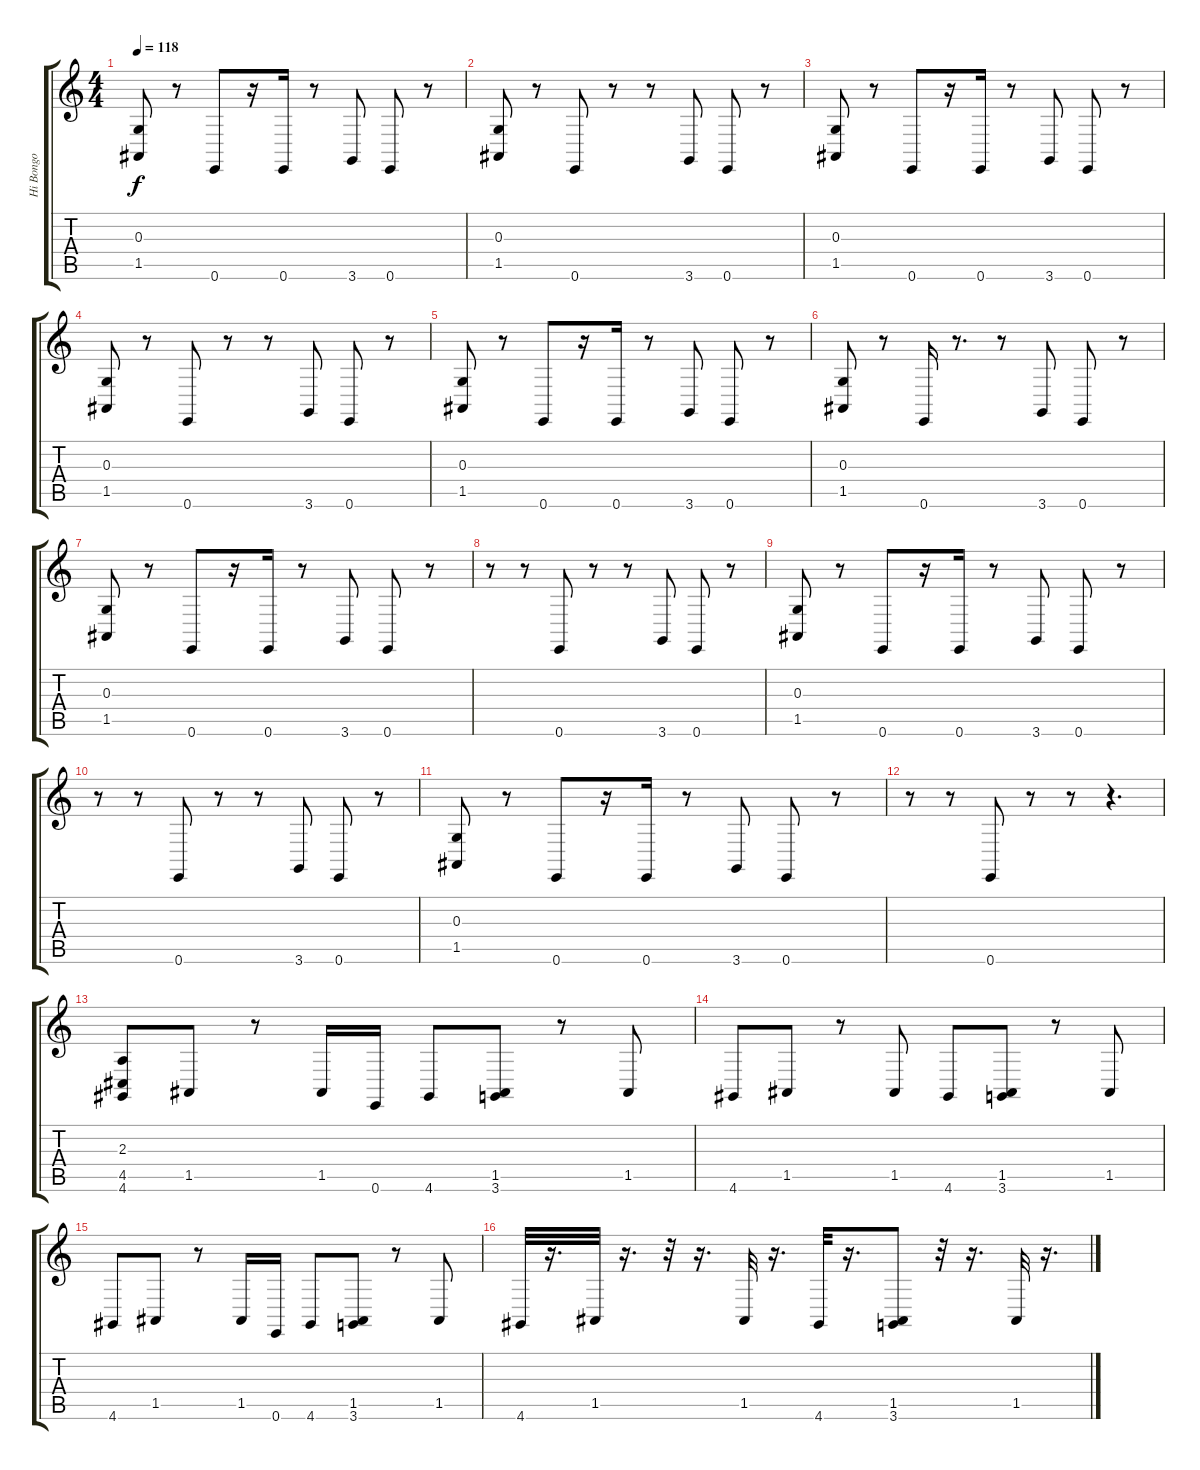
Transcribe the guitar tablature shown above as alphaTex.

\track ("Hi Bongo" "Hi Bongo") {instrument acousticgrandpiano}
\staff {score tabs}
\tuning (E4 B3 G3 D3 A2 E2) {hide}
\ts (4 4)
\tempo 118
\clef g2
\ks c
(0.3 1.5).8{dy f} r.8 0.6.8 r.16 0.6.16 r.8 3.6.8 0.6.8 r.8 |
(0.3 1.5).8 r.8 0.6.8 r.8 r.8 3.6.8 0.6.8 r.8 |
(0.3 1.5).8 r.8 0.6.8 r.16 0.6.16 r.8 3.6.8 0.6.8 r.8 |
(0.3 1.5).8 r.8 0.6.8 r.8 r.8 3.6.8 0.6.8 r.8 |
(0.3 1.5).8 r.8 0.6.8 r.16 0.6.16 r.8 3.6.8 0.6.8 r.8 |
(0.3 1.5).8 r.8 0.6.16 r.8{d} r.8 3.6.8 0.6.8 r.8 |
(0.3 1.5).8 r.8 0.6.8 r.16 0.6.16 r.8 3.6.8 0.6.8 r.8 |
r.8 r.8 0.6.8 r.8 r.8 3.6.8 0.6.8 r.8 |
(0.3 1.5).8 r.8 0.6.8 r.16 0.6.16 r.8 3.6.8 0.6.8 r.8 |
r.8 r.8 0.6.8 r.8 r.8 3.6.8 0.6.8 r.8 |
(0.3 1.5).8 r.8 0.6.8 r.16 0.6.16 r.8 3.6.8 0.6.8 r.8 |
r.8 r.8 0.6.8 r.8 r.8 r.4{d} |
(2.3 4.5 4.6).8 1.5.8 r.8 1.5.16 0.6.16 4.6.8 (1.5 3.6).8 r.8 1.5.8 |
4.6.8 1.5.8 r.8 1.5.8 4.6.8 (1.5 3.6).8 r.8 1.5.8 |
4.6.8 1.5.8 r.8 1.5.16 0.6.16 4.6.8 (1.5 3.6).8 r.8 1.5.8 |
4.6.32 r.16{d} 1.5.32 r.16{d} r.32 r.16{d} 1.5.32 r.16{d} 4.6.32 r.16{d} (1.5 3.6).8 r.32 r.16{d} 1.5.32 r.16{d}
